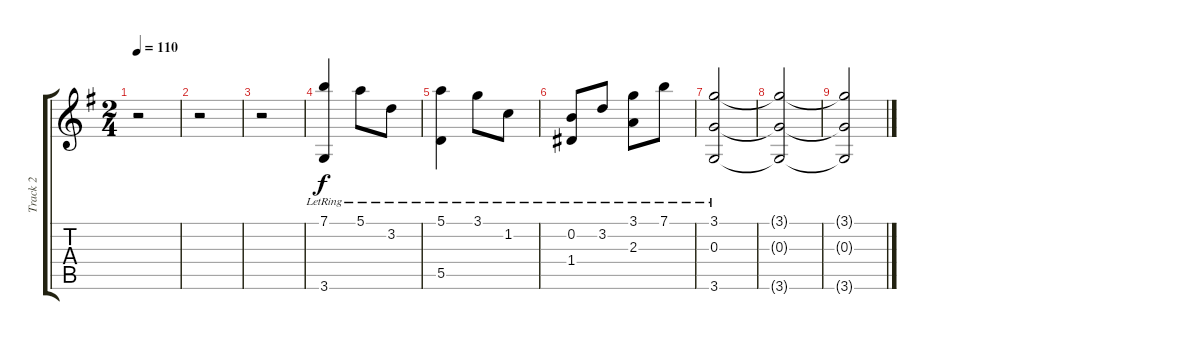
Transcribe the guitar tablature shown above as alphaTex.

\track ("Track 2" "Track 2") {instrument acousticguitarnylon}
\staff {score tabs}
\tuning (E4 B3 G3 D3 A2 E2) {hide}
\ts (2 4)
\tempo 110
\clef g2
\ks g
r.2{dy f} |
r.2 |
r.2 |
(7.1{lr} 3.6{lr}).4 5.1{lr}.8 3.2{lr}.8 |
(5.1{lr} 5.5{lr}).4 3.1{lr}.8 1.2{lr}.8 |
(0.2{lr} 1.4{lr}).8 3.2{lr}.8 (3.1{lr} 2.3{lr}).8 7.1{lr}.8 |
(3.1{lr} 0.3{lr} 3.6{lr}).2 |
(3.1{t} 0.3{t} 3.6{t}).2 |
(3.1{t} 0.3{t} 3.6{t}).2
